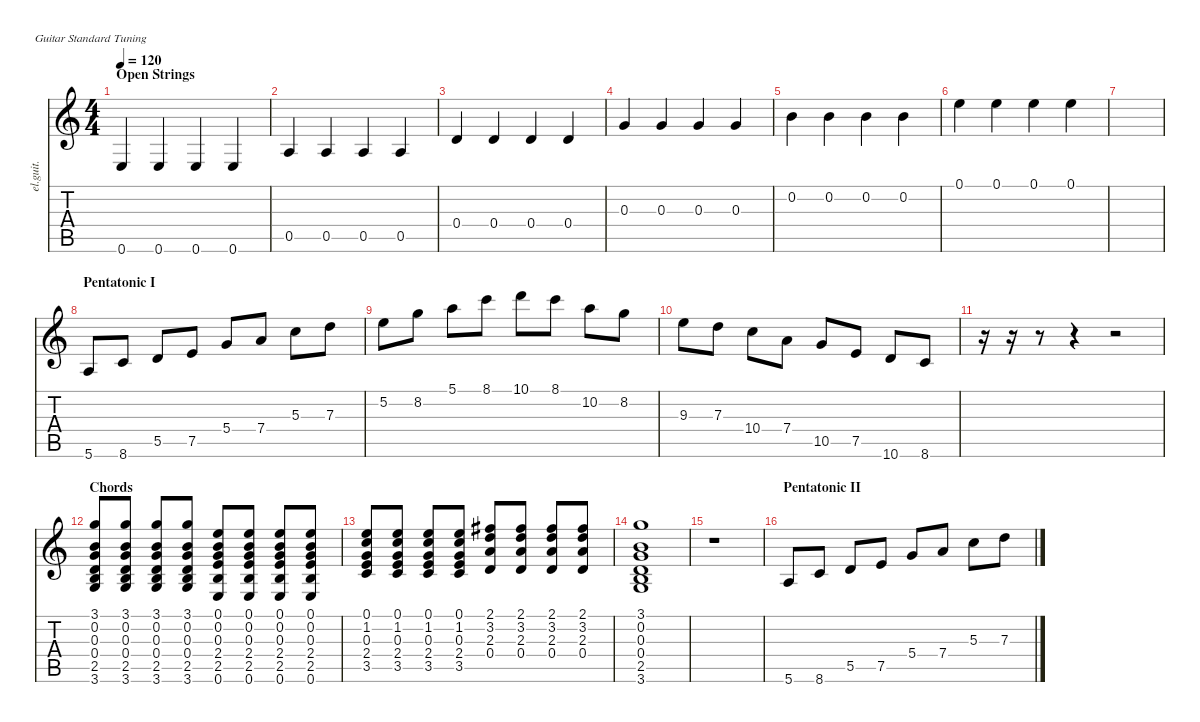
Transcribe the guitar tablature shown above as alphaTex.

\defaultSystemsLayout 4
\hideDynamics
\bracketExtendMode nobrackets
\track ("Simple Guitar" "el.guit.") {multiBarRest instrument electricguitarclean}
\staff {score tabs}
\tuning (E4 B3 G3 D3 A2 E2)
\ts (4 4)
\section ("" "Open Strings")
\tempo 120
\clef g2
\ks c
0.6.4{dy mf instrument electricguitarclean beam Up} 0.6.4{beam Up} 0.6.4{beam Up} 0.6.4{beam Up} |
0.5.4{beam Up} 0.5.4{beam Up} 0.5.4{beam Up} 0.5.4{beam Up} |
0.4.4{beam Up} 0.4.4{beam Up} 0.4.4{beam Up} 0.4.4{beam Up} |
0.3.4{beam Up} 0.3.4{beam Up} 0.3.4{beam Up} 0.3.4{beam Up} |
0.2.4{beam Down} 0.2.4{beam Down} 0.2.4{beam Down} 0.2.4{beam Down} |
0.1.4{beam Down} 0.1.4{beam Down} 0.1.4{beam Down} 0.1.4{beam Down} |
|
\section ("" "Pentatonic I")
5.6.8{beam Up} 8.6.8{beam Up} 5.5.8{beam Up} 7.5.8{beam Up} 5.4.8{beam Up} 7.4.8{beam Up} 5.3.8{beam Down} 7.3.8{beam Down} |
5.2.8{beam Down} 8.2.8{beam Down} 5.1.8{beam Down} 8.1.8{beam Down} 10.1.8{beam Down} 8.1.8{beam Down} 10.2.8{beam Down} 8.2.8{beam Down} |
9.3.8{beam Down} 7.3.8{beam Down} 10.4.8{beam Down} 7.4.8{beam Down} 10.5.8{beam Up} 7.5.8{beam Up} 10.6.8{beam Up} 8.6.8{beam Up} |
r.16{beam Down} r.16{beam Down} r.8{beam Down} r.4{beam Down} r.2{beam Down} |
\section ("" "Chords")
(3.6 2.5 0.4 0.3 0.2 3.1).8{beam Up} (3.6 2.5 0.4 0.3 0.2 3.1).8{beam Up} (3.6 2.5 0.4 0.3 0.2 3.1).8{beam Up} (3.6 2.5 0.4 0.3 0.2 3.1).8{beam Up} (0.6 2.5 2.4 0.3 0.2 0.1).8{beam Up} (0.6 2.5 2.4 0.3 0.2 0.1).8{beam Up} (0.6 2.5 2.4 0.3 0.2 0.1).8{beam Up} (0.6 2.5 2.4 0.3 0.2 0.1).8{beam Up} |
(3.5 2.4 0.3 1.2 0.1).8{beam Up} (3.5 2.4 0.3 1.2 0.1).8{beam Up} (3.5 2.4 0.3 1.2 0.1).8{beam Up} (3.5 2.4 0.3 1.2 0.1).8{beam Up} (0.4 2.3 3.2 2.1{acc #}).8{beam Up} (0.4 2.3 3.2 2.1{acc #}).8{beam Up} (0.4 2.3 3.2 2.1{acc #}).8{beam Up} (0.4 2.3 3.2 2.1{acc #}).8{beam Up} |
(3.6 2.5 0.4 0.3 0.2 3.1).1{beam Up} |
r.1{beam Down} |
\section ("" "Pentatonic II")
5.6.8{beam Up} 8.6.8{beam Up} 5.5.8{beam Up} 7.5.8{beam Up} 5.4.8{beam Up} 7.4.8{beam Up} 5.3.8{beam Down} 7.3.8{beam Down}
